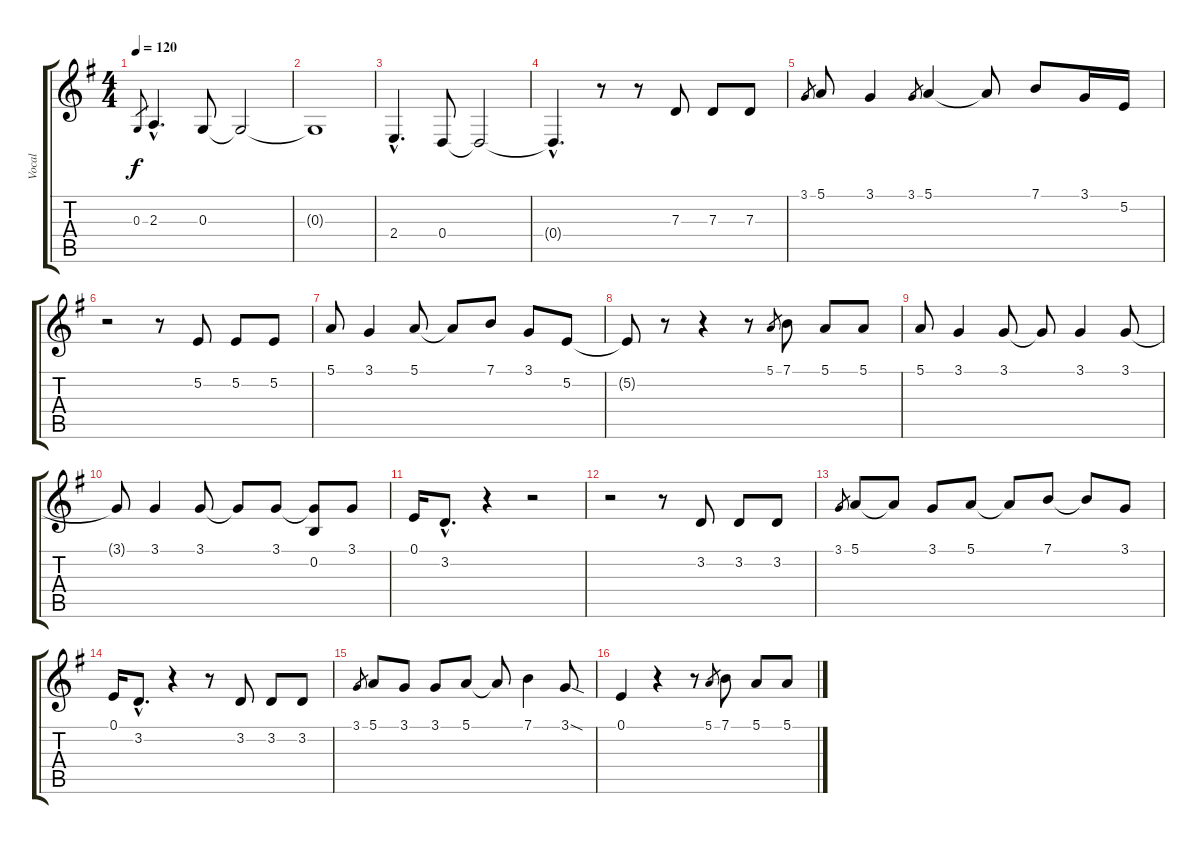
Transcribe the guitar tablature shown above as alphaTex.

\track ("Vocal" "Vocal") {instrument lead2sawtooth}
\staff {score tabs}
\tuning (E4 B3 G3 D3 A2 E2) {hide}
\ts (4 4)
\tempo 120
\clef g2
\ks eminor
0.3.8{gr dy f} 2.3{hac}.4{d} 0.3.8 0.3{t}.2 |
0.3{t}.1 |
2.4{hac}.4{d} 0.4.8 0.4{t}.2 |
0.4{hac t}.4{d} r.8 r.8 7.3.8 7.3.8 7.3.8 |
3.1.8{gr} 5.1.8 3.1.4 3.1.8{gr} 5.1.4 5.1{t}.8 7.1.8 3.1.16 5.2.16 |
r.2 r.8 5.2.8 5.2.8 5.2.8 |
5.1.8 3.1.4 5.1.8 5.1{t}.8 7.1.8 3.1.8 5.2.8 |
5.2{t}.8 r.8 r.4 r.8 5.1.8{gr} 7.1.8 5.1.8 5.1.8 |
5.1.8 3.1.4 3.1.8 3.1{t}.8 3.1.4 3.1.8 |
3.1{t}.8 3.1.4 3.1.8 3.1{t}.8 3.1.8 (3.1{t} 0.2).8 3.1.8 |
0.1.16 3.2{hac}.8{d} r.4 r.2 |
r.2 r.8 3.2.8 3.2.8 3.2.8 |
3.1.8{gr} 5.1.8 5.1{t}.8 3.1.8 5.1.8 5.1{t}.8 7.1.8 7.1{t}.8 3.1.8 |
0.1.16 3.2{hac}.8{d} r.4 r.8 3.2.8 3.2.8 3.2.8 |
3.1.8{gr} 5.1.8 3.1.8 3.1.8 5.1.8 5.1{t}.8 7.1.4 3.1{sod}.8 |
0.1.4 r.4 r.8 5.1.8{gr} 7.1.8 5.1.8 5.1.8
